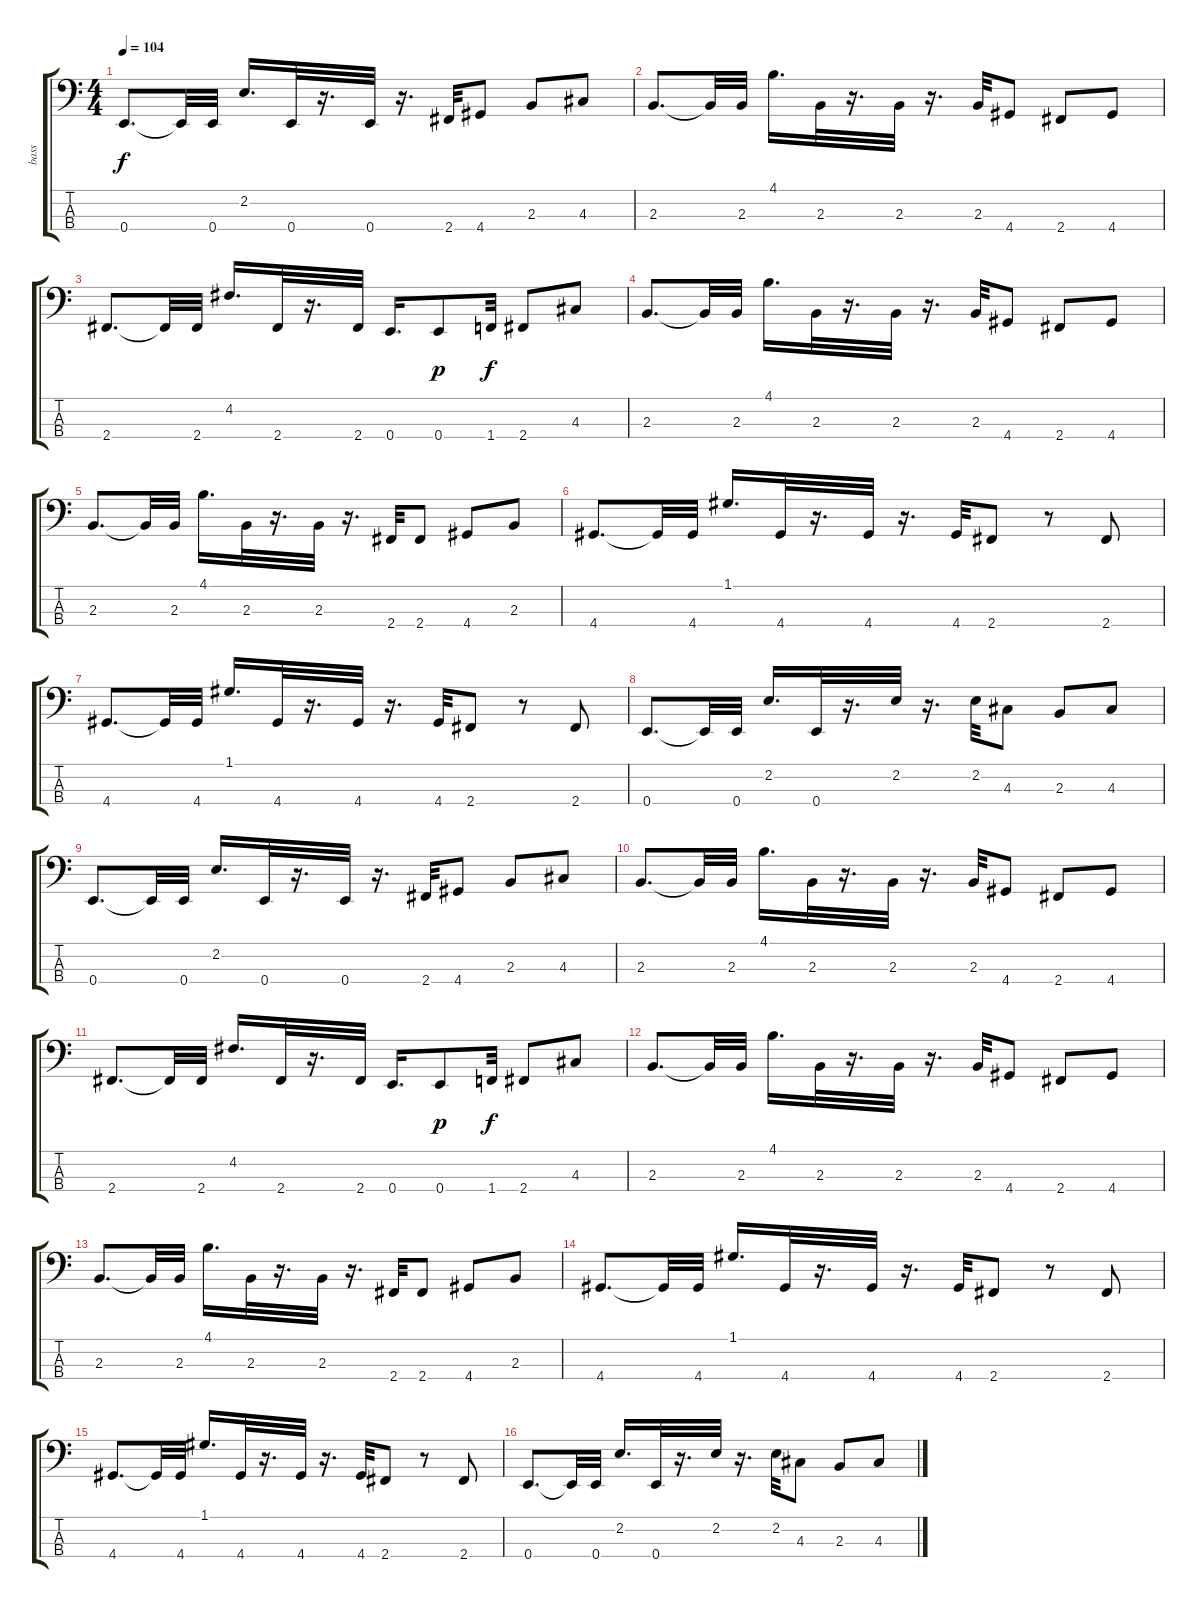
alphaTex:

\track ("bass" "bass") {instrument electricbasspick}
\staff {score tabs}
\tuning (G2 D2 A1 E1) {hide}
\ts (4 4)
\tempo 104
\clef f4
\ks c
0.4.8{d dy f} 0.4{t}.32 0.4.32 2.2.16{d} 0.4.32 r.16{d} 0.4.32 r.16{d} 2.4.32 4.4.8 2.3.8 4.3.8 |
2.3.8{d} 2.3{t}.32 2.3.32 4.1.16{d} 2.3.32 r.16{d} 2.3.32 r.16{d} 2.3.32 4.4.8 2.4.8 4.4.8 |
2.4.8{d} 2.4{t}.32 2.4.32 4.2.16{d} 2.4.32 r.16{d} 2.4.32 0.4.16{d} 0.4.8{dy p} 1.4.32{dy f} 2.4.8 4.3.8 |
2.3.8{d} 2.3{t}.32 2.3.32 4.1.16{d} 2.3.32 r.16{d} 2.3.32 r.16{d} 2.3.32 4.4.8 2.4.8 4.4.8 |
2.3.8{d} 2.3{t}.32 2.3.32 4.1.16{d} 2.3.32 r.16{d} 2.3.32 r.16{d} 2.4.32 2.4.8 4.4.8 2.3.8 |
4.4.8{d} 4.4{t}.32 4.4.32 1.1.16{d} 4.4.32 r.16{d} 4.4.32 r.16{d} 4.4.32 2.4.8 r.8 2.4.8 |
4.4.8{d} 4.4{t}.32 4.4.32 1.1.16{d} 4.4.32 r.16{d} 4.4.32 r.16{d} 4.4.32 2.4.8 r.8 2.4.8 |
0.4.8{d} 0.4{t}.32 0.4.32 2.2.16{d} 0.4.32 r.16{d} 2.2.32 r.16{d} 2.2.32 4.3.8 2.3.8 4.3.8 |
0.4.8{d} 0.4{t}.32 0.4.32 2.2.16{d} 0.4.32 r.16{d} 0.4.32 r.16{d} 2.4.32 4.4.8 2.3.8 4.3.8 |
2.3.8{d} 2.3{t}.32 2.3.32 4.1.16{d} 2.3.32 r.16{d} 2.3.32 r.16{d} 2.3.32 4.4.8 2.4.8 4.4.8 |
2.4.8{d} 2.4{t}.32 2.4.32 4.2.16{d} 2.4.32 r.16{d} 2.4.32 0.4.16{d} 0.4.8{dy p} 1.4.32{dy f} 2.4.8 4.3.8 |
2.3.8{d} 2.3{t}.32 2.3.32 4.1.16{d} 2.3.32 r.16{d} 2.3.32 r.16{d} 2.3.32 4.4.8 2.4.8 4.4.8 |
2.3.8{d} 2.3{t}.32 2.3.32 4.1.16{d} 2.3.32 r.16{d} 2.3.32 r.16{d} 2.4.32 2.4.8 4.4.8 2.3.8 |
4.4.8{d} 4.4{t}.32 4.4.32 1.1.16{d} 4.4.32 r.16{d} 4.4.32 r.16{d} 4.4.32 2.4.8 r.8 2.4.8 |
4.4.8{d} 4.4{t}.32 4.4.32 1.1.16{d} 4.4.32 r.16{d} 4.4.32 r.16{d} 4.4.32 2.4.8 r.8 2.4.8 |
0.4.8{d} 0.4{t}.32 0.4.32 2.2.16{d} 0.4.32 r.16{d} 2.2.32 r.16{d} 2.2.32 4.3.8 2.3.8 4.3.8
